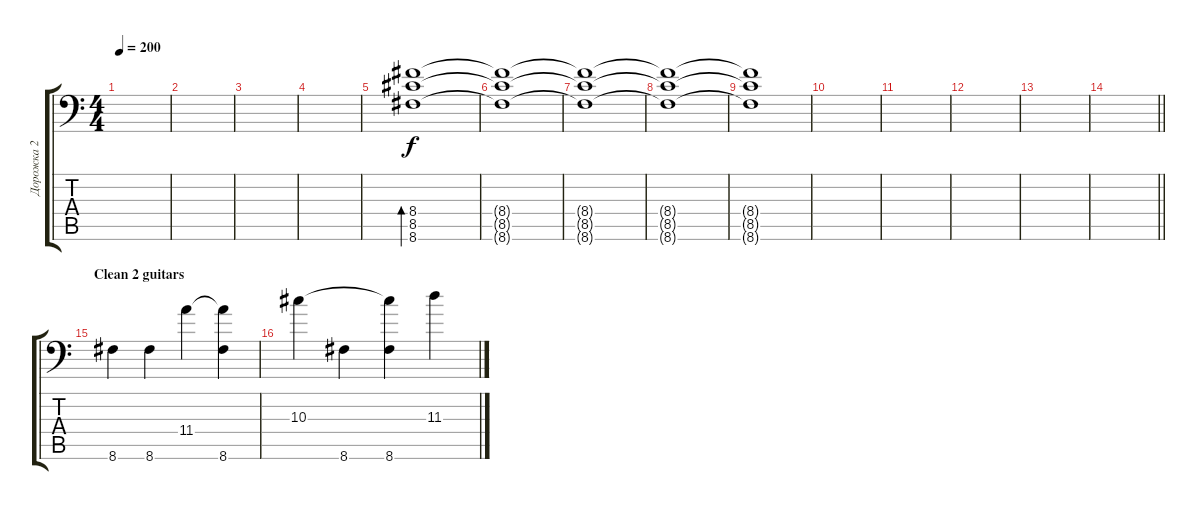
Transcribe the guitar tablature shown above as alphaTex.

\track ("Дорожка 2" "Дорожка 2") {instrument distortionguitar}
\staff {score tabs}
\tuning (C4 G3 Eb3 Bb2 F2 Bb1) {hide}
\ts (4 4)
\tempo 200
\clef f4
\ks c
|
|
|
|
(8.4 8.5 8.6).1{bd 240 instrument electricguitarclean} |
(8.4{t} 8.5{t} 8.6{t}).1 |
(8.4{t} 8.5{t} 8.6{t}).1 |
(8.4{t} 8.5{t} 8.6{t}).1 |
(8.4{t} 8.5{t} 8.6{t}).1 |
|
|
|
|
\barLineRight lightlight
|
\section ("" "Clean 2 guitars")
8.6.4{instrument electricguitarclean} 8.6.4 11.4.4 (11.4{t} 8.6).4 |
10.3.4 8.6.4 (10.3{t} 8.6).4 11.3.4
